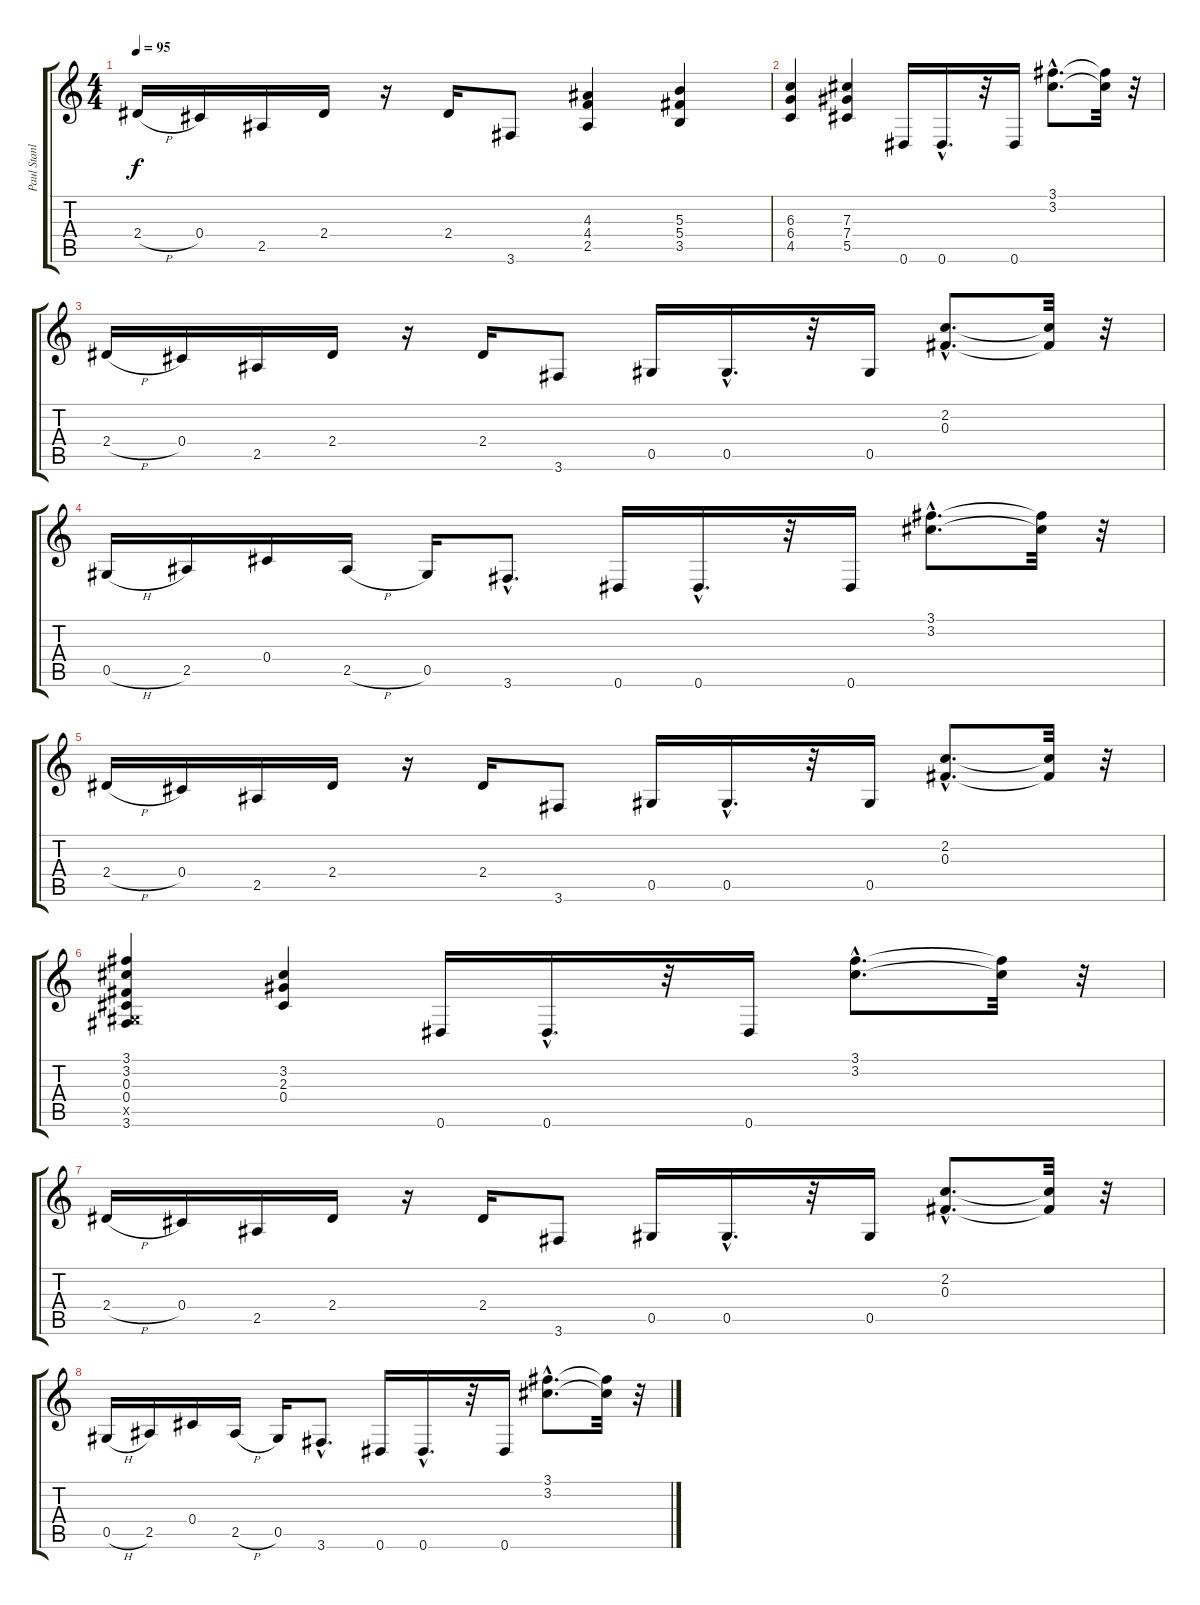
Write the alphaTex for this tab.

\track ("Paul Stanley" "Paul Stanl") {instrument overdrivenguitar}
\staff {score tabs}
\tuning (Eb4 Bb3 Gb3 Db3 Ab2 Eb2) {hide}
\ts (4 4)
\tempo 95
\clef g2
\ks c
2.4{h}.16{dy f} 0.4.16 2.5.16 2.4.16 r.16 2.4.16 3.6.8 (4.3 4.4 2.5).4 (5.3 5.4 3.5).4 |
(6.3 6.4 4.5).4 (7.3 7.4 5.5).4 0.6.16 0.6{hac}.16{d} r.32 0.6.16 (3.1{hac} 3.2{hac}).8{d} (3.1{t} 3.2{t}).32 r.32 |
2.4{h}.16 0.4.16 2.5.16 2.4.16 r.16 2.4.16 3.6.8 0.5.16 0.5{hac}.16{d} r.32 0.5.16 (2.2{hac} 0.3{hac}).8{d} (2.2{t} 0.3{t}).32 r.32 |
0.5{h}.16 2.5.16 0.4.16 2.5{h}.16 0.5.16 3.6{hac}.8{d} 0.6.16 0.6{hac}.16{d} r.32 0.6.16 (3.1{hac} 3.2{hac}).8{d} (3.1{t} 3.2{t}).32 r.32 |
2.4{h}.16 0.4.16 2.5.16 2.4.16 r.16 2.4.16 3.6.8 0.5.16 0.5{hac}.16{d} r.32 0.5.16 (2.2{hac} 0.3{hac}).8{d} (2.2{t} 0.3{t}).32 r.32 |
(3.1 3.2 0.3 0.4 0.5{x} 3.6).4 (3.2 2.3 0.4).4 0.6.16 0.6{hac}.16{d} r.32 0.6.16 (3.1{hac} 3.2{hac}).8{d} (3.1{t} 3.2{t}).32 r.32 |
2.4{h}.16 0.4.16 2.5.16 2.4.16 r.16 2.4.16 3.6.8 0.5.16 0.5{hac}.16{d} r.32 0.5.16 (2.2{hac} 0.3{hac}).8{d} (2.2{t} 0.3{t}).32 r.32 |
0.5{h}.16 2.5.16 0.4.16 2.5{h}.16 0.5.16 3.6{hac}.8{d} 0.6.16 0.6{hac}.16{d} r.32 0.6.16 (3.1{hac} 3.2{hac}).8{d} (3.1{t} 3.2{t}).32 r.32
